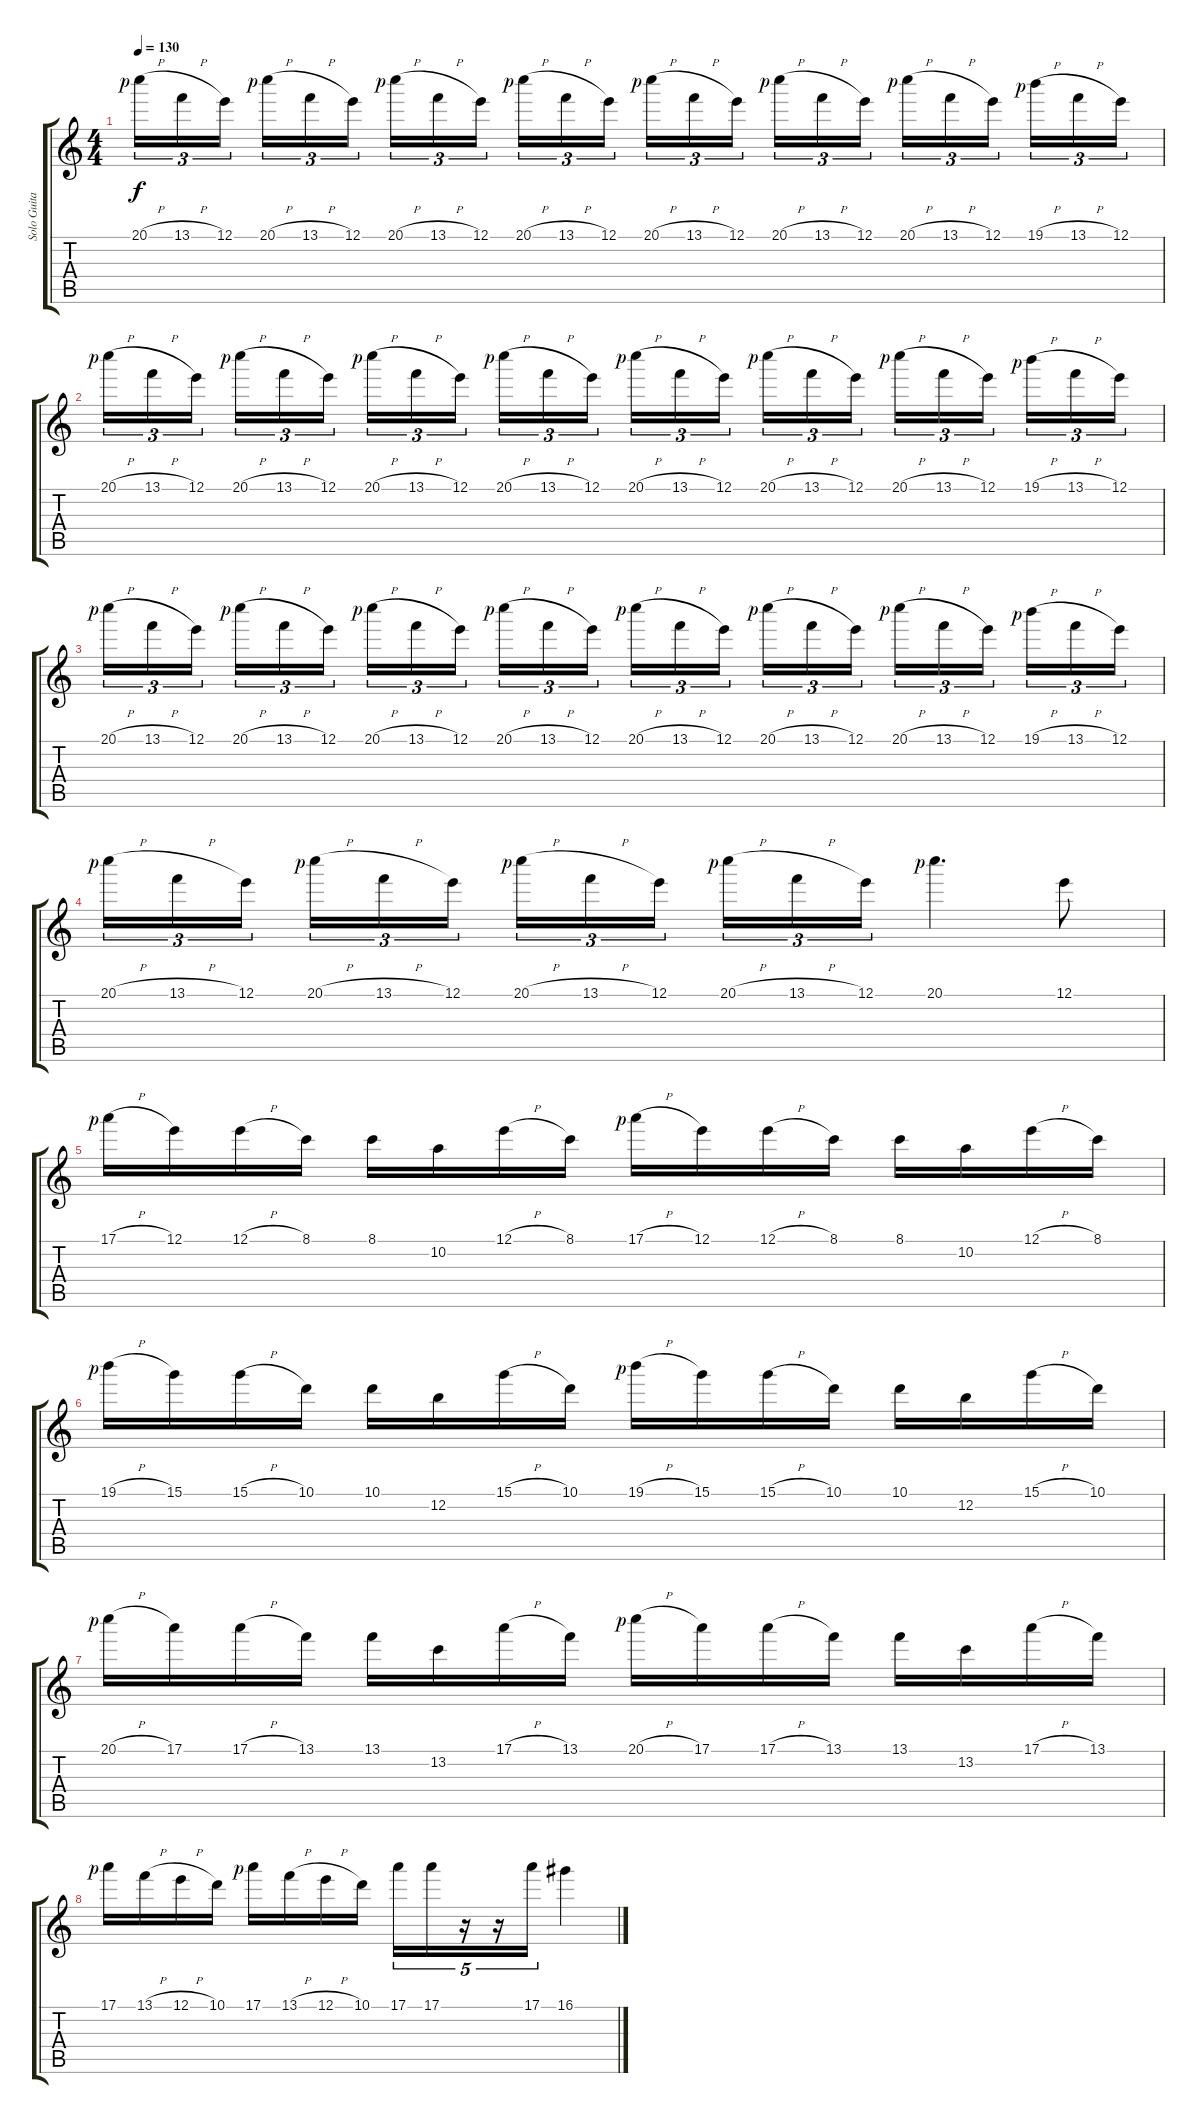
\track ("Solo Guitar" "Solo Guita") {instrument overdrivenguitar}
\staff {score tabs}
\tuning (E4 B3 G3 D3 A2 E2) {hide}
\ts (4 4)
\tempo 130
\clef g2
\ks c
20.1{h rf 1}.16{tu (3 2) dy f} 13.1{h}.16{tu (3 2)} 12.1.16{tu (3 2) beam splitsecondary} 20.1{h rf 1}.16{tu (3 2)} 13.1{h}.16{tu (3 2)} 12.1.16{tu (3 2)} 20.1{h rf 1}.16{tu (3 2)} 13.1{h}.16{tu (3 2)} 12.1.16{tu (3 2) beam splitsecondary} 20.1{h rf 1}.16{tu (3 2)} 13.1{h}.16{tu (3 2)} 12.1.16{tu (3 2)} 20.1{h rf 1}.16{tu (3 2)} 13.1{h}.16{tu (3 2)} 12.1.16{tu (3 2) beam splitsecondary} 20.1{h rf 1}.16{tu (3 2)} 13.1{h}.16{tu (3 2)} 12.1.16{tu (3 2)} 20.1{h rf 1}.16{tu (3 2)} 13.1{h}.16{tu (3 2)} 12.1.16{tu (3 2) beam splitsecondary} 19.1{h rf 1}.16{tu (3 2)} 13.1{h}.16{tu (3 2)} 12.1.16{tu (3 2)} |
20.1{h rf 1}.16{tu (3 2)} 13.1{h}.16{tu (3 2)} 12.1.16{tu (3 2) beam splitsecondary} 20.1{h rf 1}.16{tu (3 2)} 13.1{h}.16{tu (3 2)} 12.1.16{tu (3 2)} 20.1{h rf 1}.16{tu (3 2)} 13.1{h}.16{tu (3 2)} 12.1.16{tu (3 2) beam splitsecondary} 20.1{h rf 1}.16{tu (3 2)} 13.1{h}.16{tu (3 2)} 12.1.16{tu (3 2)} 20.1{h rf 1}.16{tu (3 2)} 13.1{h}.16{tu (3 2)} 12.1.16{tu (3 2) beam splitsecondary} 20.1{h rf 1}.16{tu (3 2)} 13.1{h}.16{tu (3 2)} 12.1.16{tu (3 2)} 20.1{h rf 1}.16{tu (3 2)} 13.1{h}.16{tu (3 2)} 12.1.16{tu (3 2) beam splitsecondary} 19.1{h rf 1}.16{tu (3 2)} 13.1{h}.16{tu (3 2)} 12.1.16{tu (3 2)} |
20.1{h rf 1}.16{tu (3 2)} 13.1{h}.16{tu (3 2)} 12.1.16{tu (3 2) beam splitsecondary} 20.1{h rf 1}.16{tu (3 2)} 13.1{h}.16{tu (3 2)} 12.1.16{tu (3 2)} 20.1{h rf 1}.16{tu (3 2)} 13.1{h}.16{tu (3 2)} 12.1.16{tu (3 2) beam splitsecondary} 20.1{h rf 1}.16{tu (3 2)} 13.1{h}.16{tu (3 2)} 12.1.16{tu (3 2)} 20.1{h rf 1}.16{tu (3 2)} 13.1{h}.16{tu (3 2)} 12.1.16{tu (3 2) beam splitsecondary} 20.1{h rf 1}.16{tu (3 2)} 13.1{h}.16{tu (3 2)} 12.1.16{tu (3 2)} 20.1{h rf 1}.16{tu (3 2)} 13.1{h}.16{tu (3 2)} 12.1.16{tu (3 2) beam splitsecondary} 19.1{h rf 1}.16{tu (3 2)} 13.1{h}.16{tu (3 2)} 12.1.16{tu (3 2)} |
20.1{h rf 1}.16{tu (3 2)} 13.1{h}.16{tu (3 2)} 12.1.16{tu (3 2) beam splitsecondary} 20.1{h rf 1}.16{tu (3 2)} 13.1{h}.16{tu (3 2)} 12.1.16{tu (3 2)} 20.1{h rf 1}.16{tu (3 2)} 13.1{h}.16{tu (3 2)} 12.1.16{tu (3 2) beam splitsecondary} 20.1{h rf 1}.16{tu (3 2)} 13.1{h}.16{tu (3 2)} 12.1.16{tu (3 2)} 20.1{rf 1}.4{d} 12.1.8 |
17.1{h rf 1}.16 12.1.16 12.1{h}.16 8.1.16 8.1.16 10.2.16 12.1{h}.16 8.1.16 17.1{h rf 1}.16 12.1.16 12.1{h}.16 8.1.16 8.1.16 10.2.16 12.1{h}.16 8.1.16 |
19.1{h rf 1}.16 15.1.16 15.1{h}.16 10.1.16 10.1.16 12.2.16 15.1{h}.16 10.1.16 19.1{h rf 1}.16 15.1.16 15.1{h}.16 10.1.16 10.1.16 12.2.16 15.1{h}.16 10.1.16 |
20.1{h rf 1}.16 17.1.16 17.1{h}.16 13.1.16 13.1.16 13.2.16 17.1{h}.16 13.1.16 20.1{h rf 1}.16 17.1.16 17.1{h}.16 13.1.16 13.1.16 13.2.16 17.1{h}.16 13.1.16 |
17.1{rf 1}.16 13.1{h}.16 12.1{h}.16 10.1.16 17.1{rf 1}.16 13.1{h}.16 12.1{h}.16 10.1.16 17.1.16{tu (5 4)} 17.1.16{tu (5 4)} r.16{tu (5 4)} r.16{tu (5 4)} 17.1.16{tu (5 4)} 16.1.4
